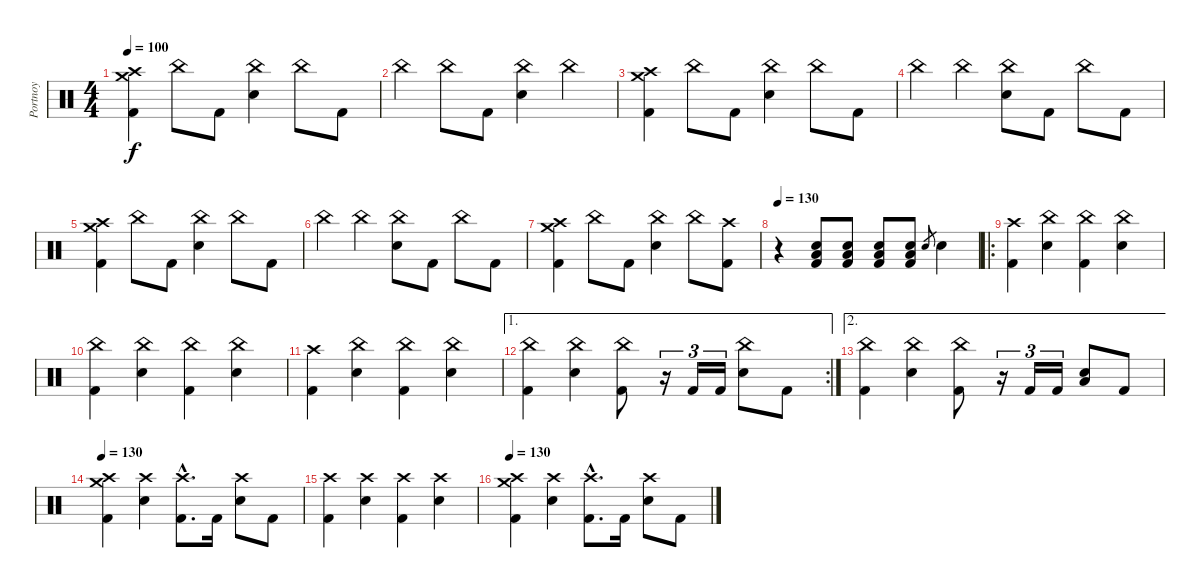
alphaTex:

\track ("Portnoy" "Portnoy") {instrument percussion}
\staff {score}
\articulation defaults
\ts (4 4)
\tempo 100
\clef neutral
\ks c
("Crash medium (hit)" "Crash high (hit)" "Kick (hit) 2").4{dy f} "China (hit)".8 "Kick (hit) 2".8 ("China (hit)" "Electric Snare (hit)").4 "China (hit)".8 "Kick (hit) 2".8 |
"China (hit)".4 "China (hit)".8 "Kick (hit) 2".8 ("China (hit)" "Electric Snare (hit)").4 "China (hit)".4 |
("Crash medium (hit)" "Crash high (hit)" "Kick (hit) 2").4 "China (hit)".8 "Kick (hit) 2".8 ("China (hit)" "Electric Snare (hit)").4 "China (hit)".8 "Kick (hit) 2".8 |
"China (hit)".4 "China (hit)".4 ("China (hit)" "Electric Snare (hit)").8 "Kick (hit) 2".8 "China (hit)".8 "Kick (hit) 2".8 |
("Crash medium (hit)" "Crash high (hit)" "Kick (hit) 2").4 "China (hit)".8 "Kick (hit) 2".8 ("China (hit)" "Electric Snare (hit)").4 "China (hit)".8 "Kick (hit) 2".8 |
"China (hit)".4 "China (hit)".4 ("China (hit)" "Electric Snare (hit)").8 "Kick (hit) 2".8 "China (hit)".8 "Kick (hit) 2".8 |
("Crash medium (hit)" "Crash high (hit)" "Kick (hit) 2").4 "China (hit)".8 "Kick (hit) 2".8 ("China (hit)" "Electric Snare (hit)").4 "China (hit)".8 ("Crash high (hit)" "Kick (hit) 2").8 |
\tempo 130
r.4 ("Electric Snare (hit)" "Low Floor Tom (hit)" "Kick (hit) 2").8 ("Electric Snare (hit)" "Low Floor Tom (hit)" "Kick (hit) 2").8 ("Electric Snare (hit)" "Low Floor Tom (hit)" "Kick (hit) 2").8 ("Electric Snare (hit)" "Low Floor Tom (hit)" "Kick (hit) 2").8 "Electric Snare (hit)".8{gr} "Electric Snare (hit)".4 |
\ro
("Crash high (hit)" "Kick (hit) 2").4 ("China (hit)" "Electric Snare (hit)").4 ("China (hit)" "Kick (hit) 2").4 ("China (hit)" "Electric Snare (hit)").4 |
("China (hit)" "Kick (hit) 2").4 ("China (hit)" "Electric Snare (hit)").4 ("China (hit)" "Kick (hit) 2").4 ("China (hit)" "Electric Snare (hit)").4 |
("Crash high (hit)" "Kick (hit) 2").4 ("China (hit)" "Electric Snare (hit)").4 ("China (hit)" "Kick (hit) 2").4 ("China (hit)" "Electric Snare (hit)").4 |
\ae 1
\rc 2
("China (hit)" "Kick (hit) 2").4 ("China (hit)" "Electric Snare (hit)").4 ("China (hit)" "Kick (hit) 2").8 r.16{tu (3 2)} "Kick (hit) 2".16{tu (3 2)} "Kick (hit) 2".16{tu (3 2)} ("China (hit)" "Electric Snare (hit)").8 "Kick (hit) 2".8 |
\ae 2
("China (hit)" "Kick (hit) 2").4 ("China (hit)" "Electric Snare (hit)").4 ("China (hit)" "Kick (hit) 2").8 r.16{tu (3 2)} "Kick (hit) 2".16{tu (3 2)} "Kick (hit) 2".16{tu (3 2)} ("Electric Snare (hit)" "Low Floor Tom (hit)").8 "Kick (hit) 2".8 |
\tempo 130
("Crash high (hit)" "Crash medium (hit)" "Kick (hit) 2").4 ("Crash high (hit)" "Electric Snare (hit)").4 ("Crash high (hit)"{hac} "Kick (hit) 2"{hac}).8{d} "Kick (hit) 2".16 ("Crash high (hit)" "Electric Snare (hit)").8 "Kick (hit) 2".8 |
("Crash high (hit)" "Kick (hit) 2").4 ("Crash high (hit)" "Electric Snare (hit)").4 ("Crash high (hit)" "Kick (hit) 2").4 ("Crash high (hit)" "Electric Snare (hit)").4 |
\tempo 130
("Crash high (hit)" "Crash medium (hit)" "Kick (hit) 2").4 ("Crash high (hit)" "Electric Snare (hit)").4 ("Crash high (hit)"{hac} "Kick (hit) 2"{hac}).8{d} "Kick (hit) 2".16 ("Crash high (hit)" "Electric Snare (hit)").8 "Kick (hit) 2".8
